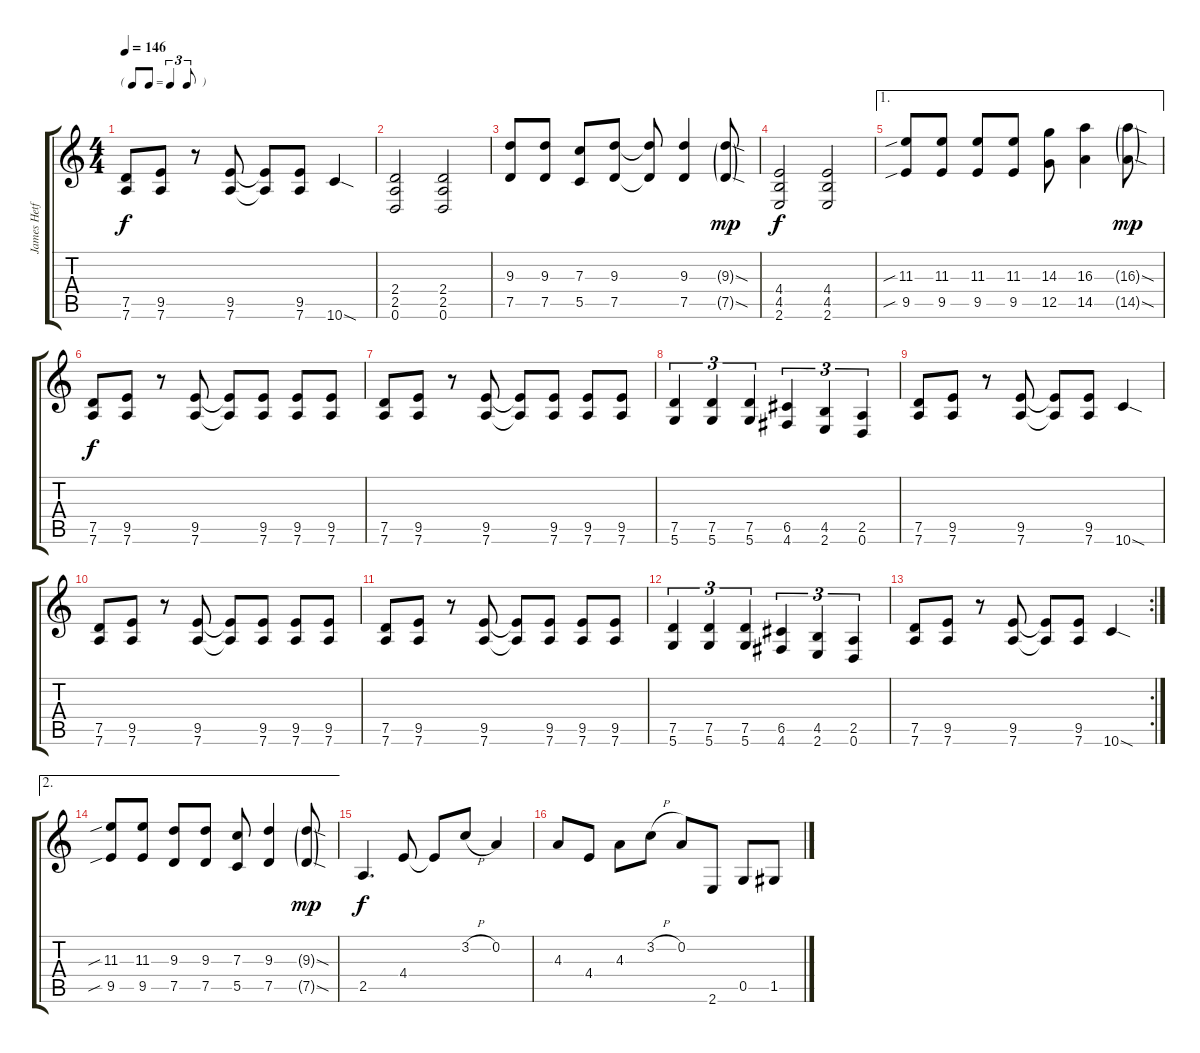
\track ("James Hetfield" "James Hetf") {instrument distortionguitar}
\staff {score tabs}
\tuning (D4 A3 F3 C3 G2 D2) {hide}
\ts (4 4)
\tf triplet8th
\tempo 146
\clef g2
\ks c
(7.5 7.6).8{dy f} (9.5 7.6).8 r.8 (9.5 7.6).8 (9.5{t} 7.6{t}).8 (9.5 7.6).8 10.6{sod}.4 |
(2.4 2.5 0.6).2 (2.4 2.5 0.6).2 |
(9.3 7.5).8 (9.3 7.5).8 (7.3 5.5).8 (9.3 7.5).8 (9.3{t} 7.5{t}).8 (9.3 7.5).4 (9.3{sod g} 7.5{sod g}).8{dy mp} |
(4.4 4.5 2.6).2{dy f} (4.4 4.5 2.6).2 |
\ae 1
(11.3{sib} 9.5{sib}).8 (11.3 9.5).8 (11.3 9.5).8 (11.3 9.5).8 (14.3 12.5).8 (16.3 14.5).4 (16.3{sod g} 14.5{sod g}).8{dy mp} |
(7.5 7.6).8{dy f} (9.5 7.6).8 r.8 (9.5 7.6).8 (9.5{t} 7.6{t}).8 (9.5 7.6).8 (9.5 7.6).8 (9.5 7.6).8 |
(7.5 7.6).8 (9.5 7.6).8 r.8 (9.5 7.6).8 (9.5{t} 7.6{t}).8 (9.5 7.6).8 (9.5 7.6).8 (9.5 7.6).8 |
(7.5 5.6).4{tu (3 2)} (7.5 5.6).4{tu (3 2)} (7.5 5.6).4{tu (3 2)} (6.5 4.6).4{tu (3 2)} (4.5 2.6).4{tu (3 2)} (2.5 0.6).4{tu (3 2)} |
(7.5 7.6).8 (9.5 7.6).8 r.8 (9.5 7.6).8 (9.5{t} 7.6{t}).8 (9.5 7.6).8 10.6{sod}.4 |
(7.5 7.6).8 (9.5 7.6).8 r.8 (9.5 7.6).8 (9.5{t} 7.6{t}).8 (9.5 7.6).8 (9.5 7.6).8 (9.5 7.6).8 |
(7.5 7.6).8 (9.5 7.6).8 r.8 (9.5 7.6).8 (9.5{t} 7.6{t}).8 (9.5 7.6).8 (9.5 7.6).8 (9.5 7.6).8 |
(7.5 5.6).4{tu (3 2)} (7.5 5.6).4{tu (3 2)} (7.5 5.6).4{tu (3 2)} (6.5 4.6).4{tu (3 2)} (4.5 2.6).4{tu (3 2)} (2.5 0.6).4{tu (3 2)} |
\rc 2
(7.5 7.6).8 (9.5 7.6).8 r.8 (9.5 7.6).8 (9.5{t} 7.6{t}).8 (9.5 7.6).8 10.6{sod}.4 |
\ae 2
(11.3{sib} 9.5{sib}).8 (11.3 9.5).8 (9.3 7.5).8 (9.3 7.5).8 (7.3 5.5).8 (9.3 7.5).4 (9.3{sod g} 7.5{sod g}).8{dy mp} |
2.5.4{d dy f} 4.4.8 4.4{t}.8 3.2{h}.8 0.2.4 |
4.3.8 4.4.8 4.3.8 3.2{h}.8 0.2.8 2.6.8 0.5.8 1.5.8
